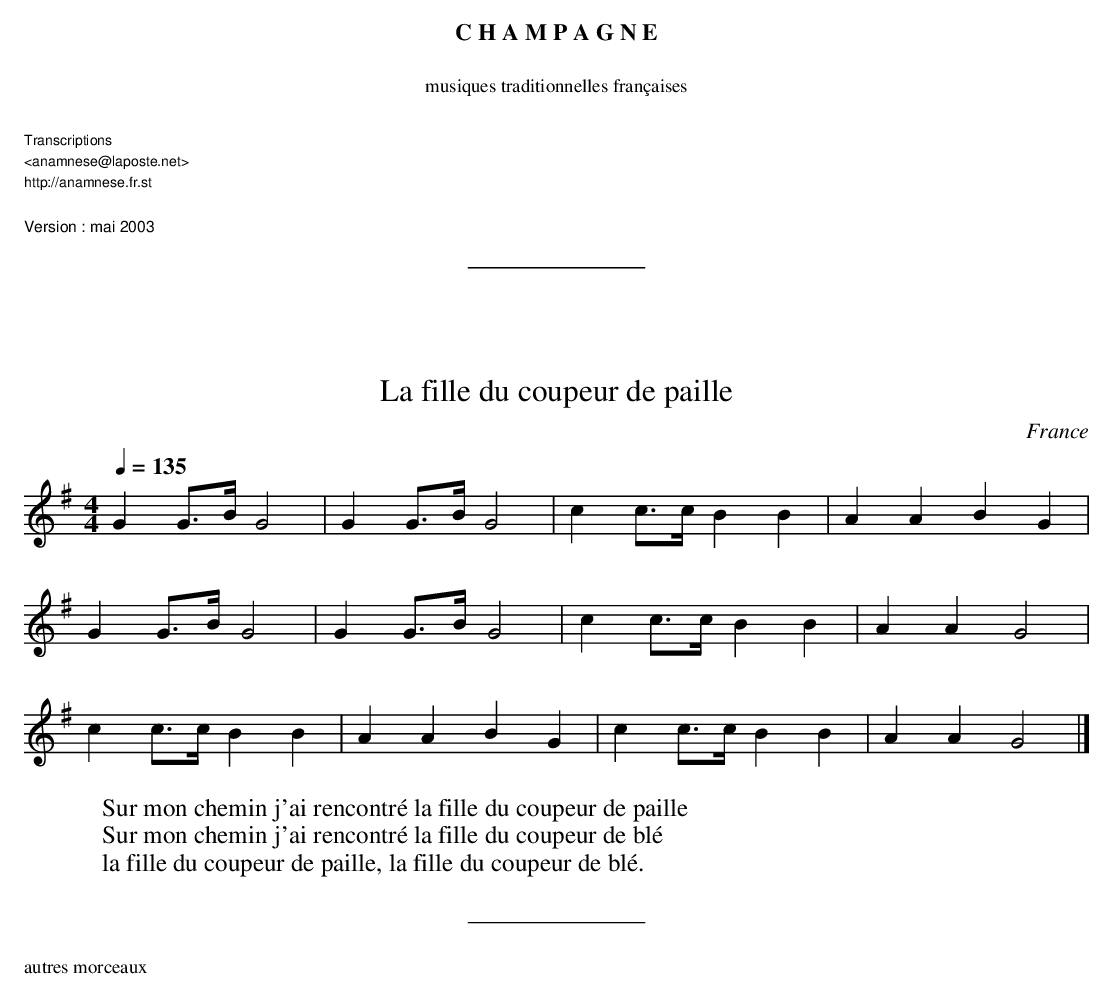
X:1
T:La fille du coupeur de paille
O:France
M:4/4
L:1/4
Q:1/4=135
K:G
G G/>B/ G2 | G G/>B/ G2 | c c/>c/ BB | AABG |
G G/>B/ G2 | G G/>B/ G2 | c c/>c/ BB | AAG2 |
c c/>c/ BB | AABG | c c/>c/ BB | AAG2 |]
W:Sur mon chemin j'ai rencontré la fille du coupeur de paille
W:Sur mon chemin j'ai rencontré la fille du coupeur de blé
W:la fille du coupeur de paille, la fille du coupeur de blé.
